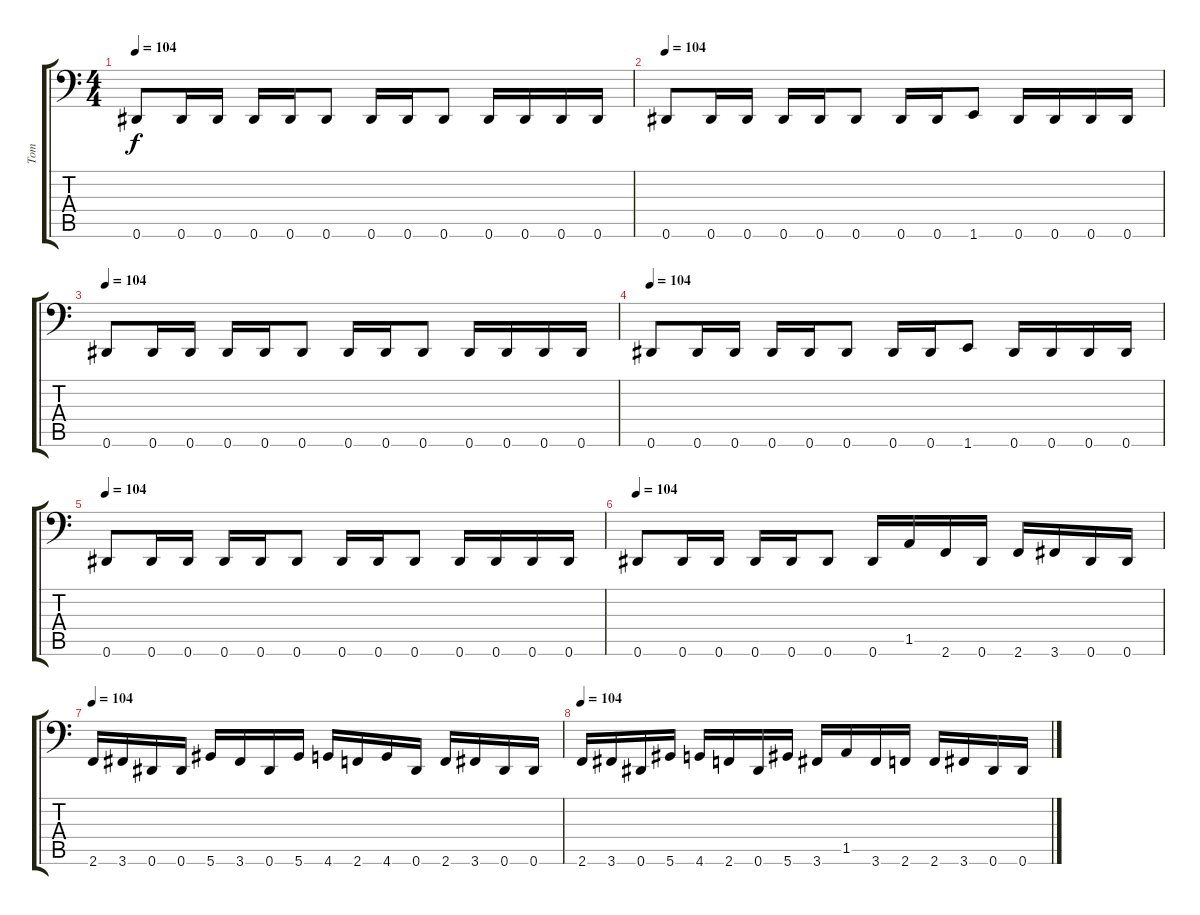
\track ("Tom" "Tom") {instrument electricbassfinger}
\staff {score tabs}
\tuning (Eb3 Bb2 Gb2 Db2 Ab1 Eb1) {hide}
\ts (4 4)
\tempo 104
\clef f4
\ks c
0.6.8{dy f} 0.6.16 0.6.16 0.6.16 0.6.16 0.6.8 0.6.16 0.6.16 0.6.8 0.6.16 0.6.16 0.6.16 0.6.16 |
\tempo 104
0.6.8 0.6.16 0.6.16 0.6.16 0.6.16 0.6.8 0.6.16 0.6.16 1.6.8 0.6.16 0.6.16 0.6.16 0.6.16 |
\tempo 104
0.6.8 0.6.16 0.6.16 0.6.16 0.6.16 0.6.8 0.6.16 0.6.16 0.6.8 0.6.16 0.6.16 0.6.16 0.6.16 |
\tempo 104
0.6.8 0.6.16 0.6.16 0.6.16 0.6.16 0.6.8 0.6.16 0.6.16 1.6.8 0.6.16 0.6.16 0.6.16 0.6.16 |
\tempo 104
0.6.8 0.6.16 0.6.16 0.6.16 0.6.16 0.6.8 0.6.16 0.6.16 0.6.8 0.6.16 0.6.16 0.6.16 0.6.16 |
\tempo 104
0.6.8 0.6.16 0.6.16 0.6.16 0.6.16 0.6.8 0.6.16 1.5.16 2.6.16 0.6.16 2.6.16 3.6.16 0.6.16 0.6.16 |
\tempo 104
2.6.16 3.6.16 0.6.16 0.6.16 5.6.16 3.6.16 0.6.16 5.6.16 4.6.16 2.6.16 4.6.16 0.6.16 2.6.16 3.6.16 0.6.16 0.6.16 |
\tempo 104
2.6.16 3.6.16 0.6.16 5.6.16 4.6.16 2.6.16 0.6.16 5.6.16 3.6.16 1.5.16 3.6.16 2.6.16 2.6.16 3.6.16 0.6.16 0.6.16
